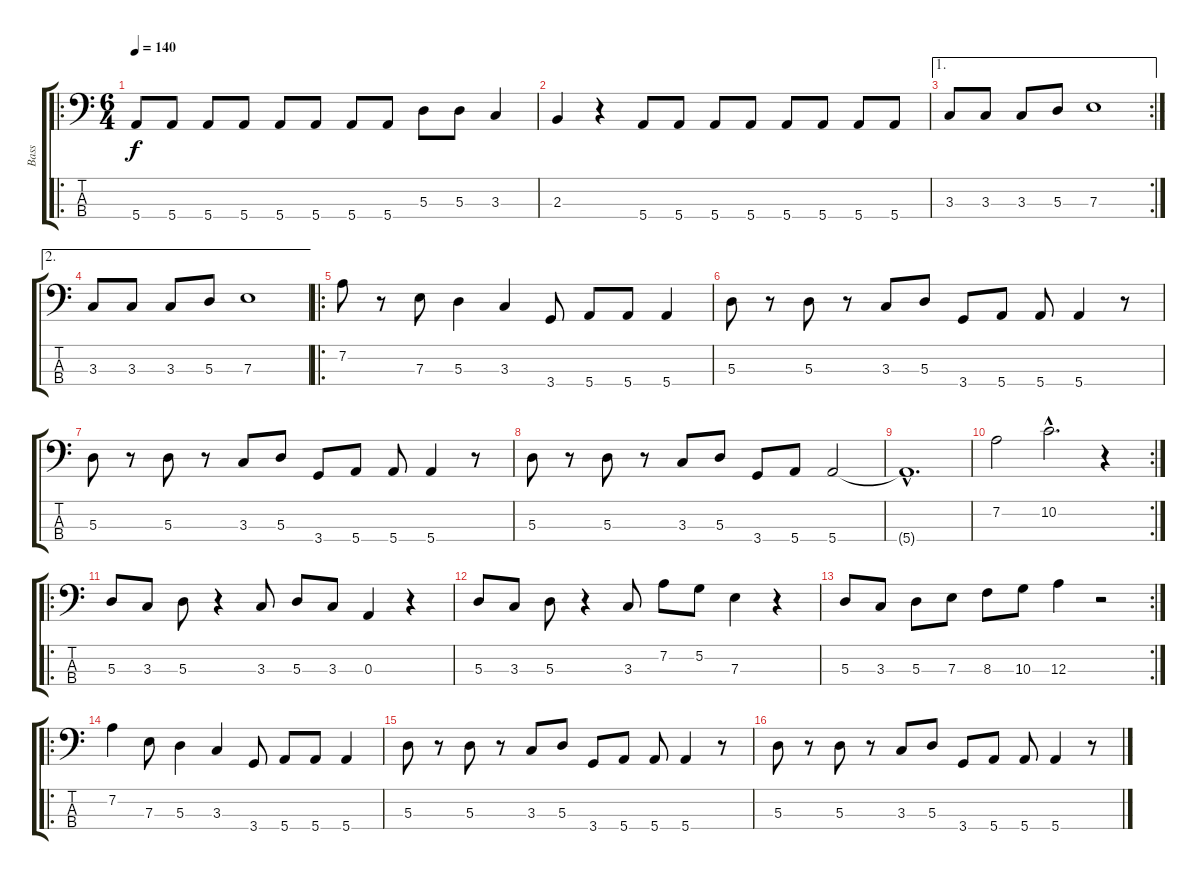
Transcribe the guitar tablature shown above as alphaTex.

\track ("Bass" "Bass") {instrument electricbasspick}
\staff {score tabs}
\tuning (G2 D2 A1 E1) {hide}
\ro
\ts (6 4)
\tempo 140
\clef f4
\ks c
5.4.8{dy f} 5.4.8 5.4.8 5.4.8 5.4.8 5.4.8 5.4.8 5.4.8 5.3.8 5.3.8 3.3.4 |
2.3.4 r.4 5.4.8 5.4.8 5.4.8 5.4.8 5.4.8 5.4.8 5.4.8 5.4.8 |
\ae 1
\rc 2
3.3.8 3.3.8 3.3.8 5.3.8 7.3.1 |
\ae 2
3.3.8 3.3.8 3.3.8 5.3.8 7.3.1 |
\ro
7.2.8 r.8 7.3.8 5.3.4 3.3.4 3.4.8 5.4.8 5.4.8 5.4.4 |
5.3.8 r.8 5.3.8 r.8 3.3.8 5.3.8 3.4.8 5.4.8 5.4.8 5.4.4 r.8 |
5.3.8 r.8 5.3.8 r.8 3.3.8 5.3.8 3.4.8 5.4.8 5.4.8 5.4.4 r.8 |
5.3.8 r.8 5.3.8 r.8 3.3.8 5.3.8 3.4.8 5.4.8 5.4.2 |
5.4{hac t}.1{d} |
\rc 2
7.2.2 10.2{hac}.2{d} r.4 |
\ro
5.3.8 3.3.8 5.3.8 r.4 3.3.8 5.3.8 3.3.8 0.3.4 r.4 |
5.3.8 3.3.8 5.3.8 r.4 3.3.8 7.2.8 5.2.8 7.3.4 r.4 |
\rc 2
5.3.8 3.3.8 5.3.8 7.3.8 8.3.8 10.3.8 12.3.4 r.2 |
\ro
7.2.4 7.3.8 5.3.4 3.3.4 3.4.8 5.4.8 5.4.8 5.4.4 |
5.3.8 r.8 5.3.8 r.8 3.3.8 5.3.8 3.4.8 5.4.8 5.4.8 5.4.4 r.8 |
5.3.8 r.8 5.3.8 r.8 3.3.8 5.3.8 3.4.8 5.4.8 5.4.8 5.4.4 r.8
